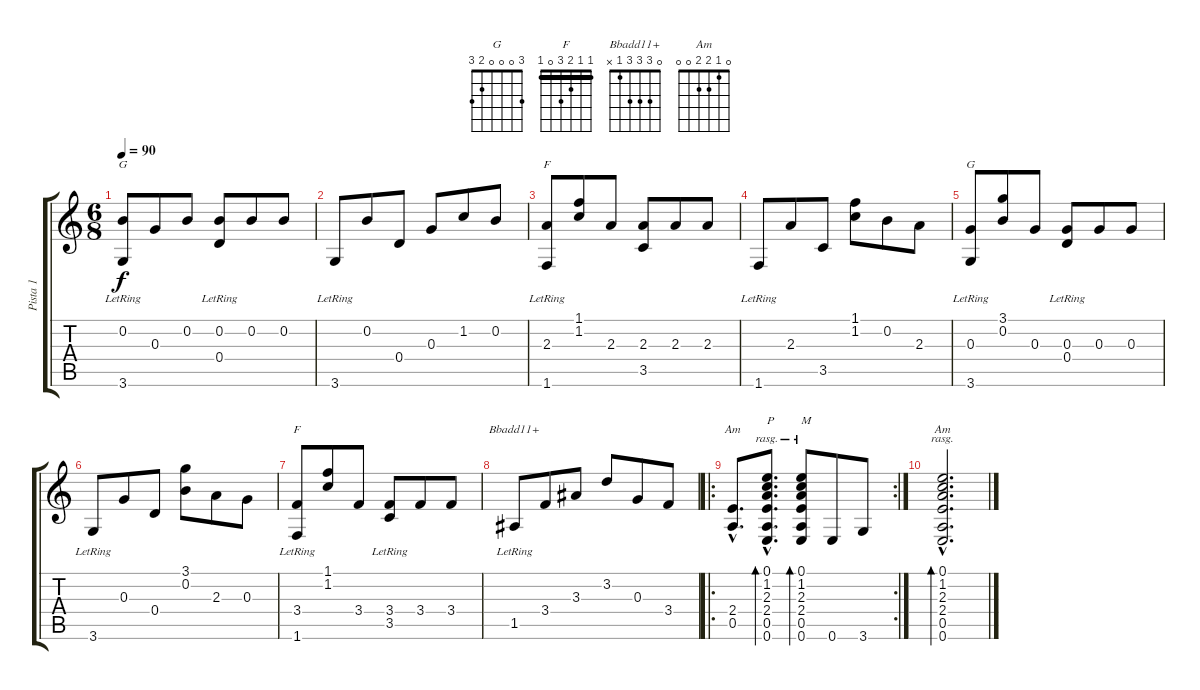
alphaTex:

\track ("Pista 1" "Pista 1") {instrument acousticguitarnylon}
\staff {score tabs}
\tuning (E4 B3 G3 D3 A2 E2) {hide}
\chord ("G" x 0 x x x 3)
\chord ("F" x x 2 x x 1)
\chord ("G" 3 0 0 0 2 3)
\chord ("F" 1 1 2 3 0 1) {barre 1}
\chord ("Bbadd11+" 0 3 3 3 1 x)
\chord ("Am" 0 1 2 2 0 x)
\chord ("Am" 0 1 2 2 0 0)
\ts (6 8)
\tempo 90
\clef g2
\ks c
(0.2 3.6{lr}).8{ch "G" dy f} 0.3.8 0.2.8 (0.2 0.4{lr}).8 0.2.8 0.2.8 |
3.6{lr}.8 0.2.8 0.4.8 0.3.8 1.2.8 0.2.8 |
(2.3 1.6{lr}).8{ch "F"} (1.1 1.2).8 2.3.8 (2.3 3.5).8 2.3.8 2.3.8 |
1.6{lr}.8 2.3.8 3.5.8 (1.1 1.2).8 0.2.8 2.3.8 |
(0.3 3.6{lr}).8{ch "G"} (3.1 0.2).8 0.3.8 (0.3 0.4{lr}).8 0.3.8 0.3.8 |
3.6{lr}.8 0.3.8 0.4.8 (3.1 0.2).8 2.3.8 0.3.8 |
(3.4 1.6{lr}).8{ch "F"} (1.1 1.2).8 3.4.8 (3.4 3.5{lr}).8 3.4.8 3.4.8 |
1.5{lr}.8{ch "Bbadd11+"} 3.4.8 3.3.8 3.2.8 0.3.8 3.4.8 |
\ro
\rc 2
(2.4{hac} 0.5{hac}).8{d ch "Am"} (0.1{hac} 1.2{hac} 2.3{hac} 2.4{hac} 0.5{hac} 0.6{hac}).8{d bd 240 rasg ii txt "P"} (0.1 1.2 2.3 2.4 0.5 0.6).8{bd 60 rasg ii txt "M"} 0.6.8 3.6.8 |
(0.1{hac} 1.2{hac} 2.3{hac} 2.4{hac} 0.5{hac} 0.6{hac}).2{d bd 480 ch "Am" rasg ii}
